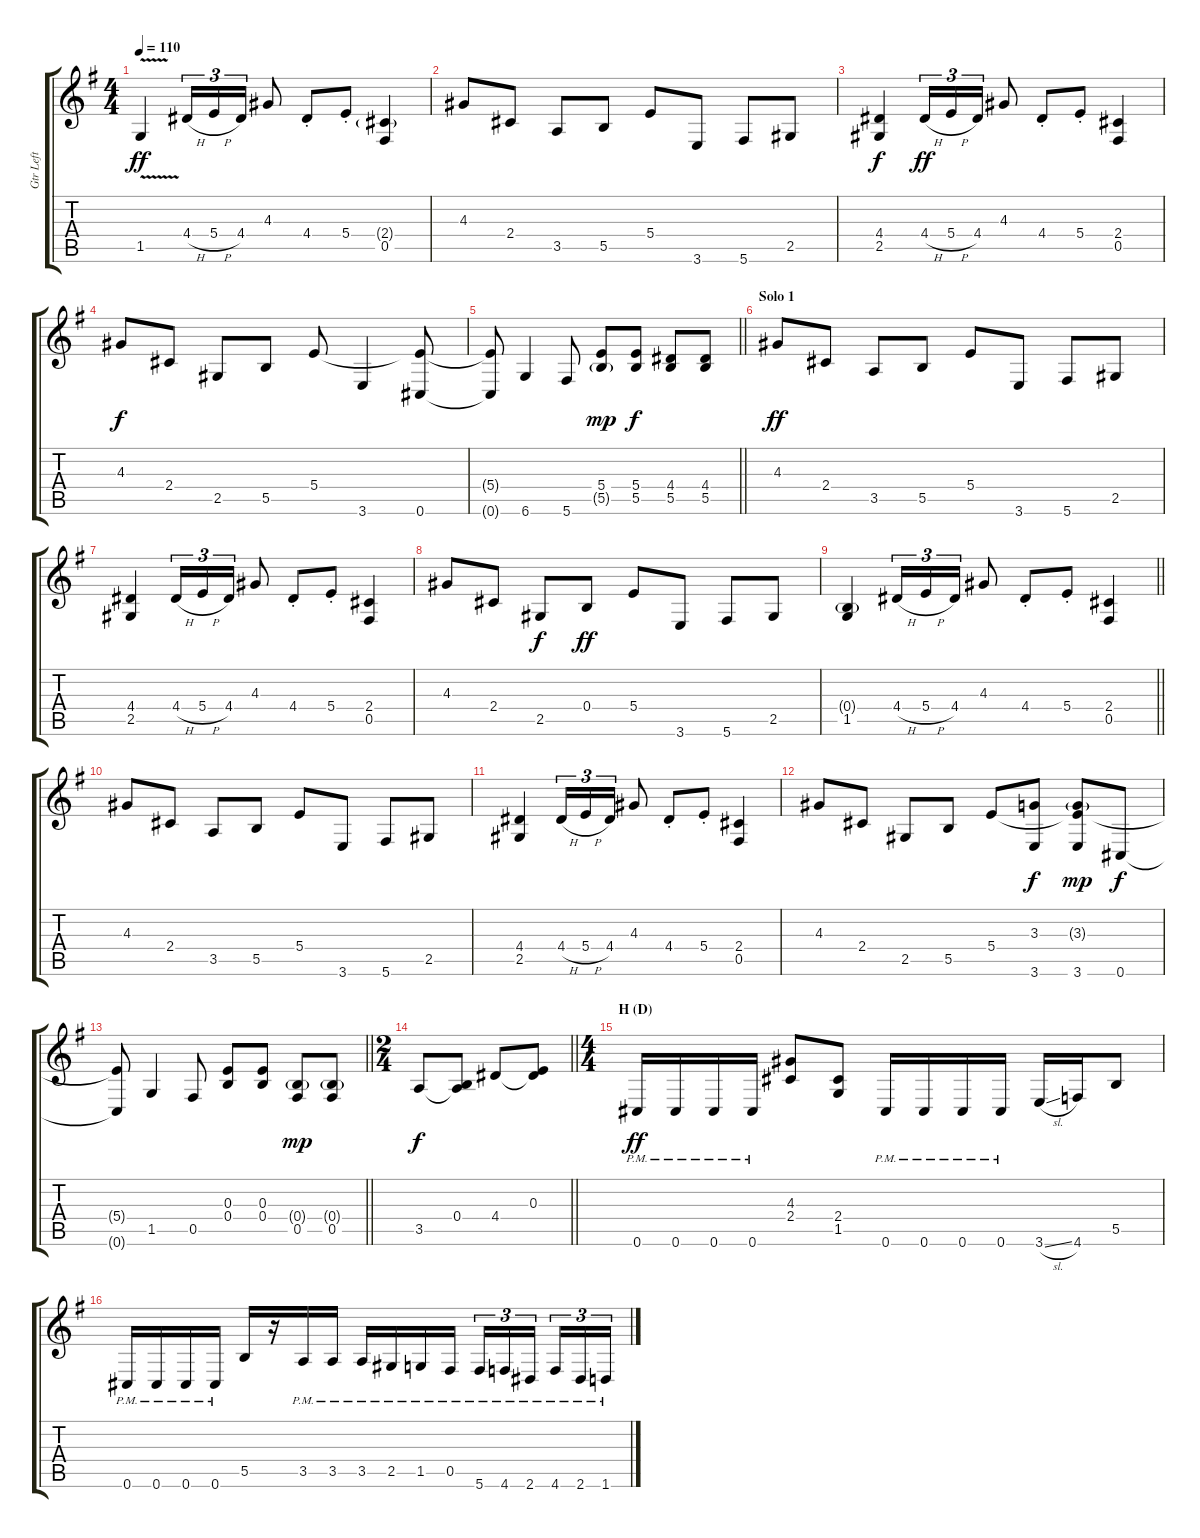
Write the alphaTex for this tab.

\track ("Gtr Left" "Gtr Left") {instrument distortionguitar}
\staff {score tabs}
\tuning (Db4 Ab3 E3 B2 Gb2 Db2) {hide}
\ts (4 4)
\tempo 110
\clef g2
\ks eminor
1.5{v}.4{dy ff} 4.4{h}.16{tu (3 2)} 5.4{h}.16{tu (3 2)} 4.4.16{tu (3 2)} 4.3.8 4.4{st}.8 5.4{st}.8 (2.4{g} 0.5).4 |
4.3.8 2.4.8 3.5.8 5.5.8 5.4.8 3.6.8 5.6.8 2.5.8 |
(4.4 2.5).4{dy f} 4.4{h}.16{tu (3 2) dy ff} 5.4{h}.16{tu (3 2)} 4.4.16{tu (3 2)} 4.3.8 4.4{st}.8 5.4{st}.8 (2.4 0.5).4 |
4.3.8{dy f} 2.4.8 2.5.8 5.5.8 5.4.8 3.6.4 (5.4{t} 0.6).8 |
\barLineRight lightlight
(5.4{t} 0.6{t}).8 6.6.4 5.6.8 (5.4 5.5{g}).8{dy mp} (5.4 5.5).8{dy f} (4.4 5.5).8 (4.4 5.5).8 |
\section ("" "Solo 1")
4.3.8{dy ff} 2.4.8 3.5.8 5.5.8 5.4.8 3.6.8 5.6.8 2.5.8 |
(4.4 2.5).4 4.4{h}.16{tu (3 2)} 5.4{h}.16{tu (3 2)} 4.4.16{tu (3 2)} 4.3.8 4.4{st}.8 5.4{st}.8 (2.4 0.5).4 |
4.3.8 2.4.8 2.5.8{dy f} 0.4.8{dy ff} 5.4.8 3.6.8 5.6.8 2.5.8 |
\barLineRight lightlight
(0.4{g} 1.5).4 4.4{h}.16{tu (3 2)} 5.4{h}.16{tu (3 2)} 4.4.16{tu (3 2)} 4.3.8 4.4{st}.8 5.4{st}.8 (2.4 0.5).4 |
4.3.8 2.4.8 3.5.8 5.5.8 5.4.8 3.6.8 5.6.8 2.5.8 |
(4.4 2.5).4 4.4{h}.16{tu (3 2)} 5.4{h}.16{tu (3 2)} 4.4.16{tu (3 2)} 4.3.8 4.4{st}.8 5.4{st}.8 (2.4 0.5).4 |
4.3.8 2.4.8 2.5.8 5.5.8 5.4.8 (3.3 3.6).8{dy f} (3.3{g} 5.4{t} 3.6).8{dy mp} 0.6.8{dy f} |
\barLineRight lightlight
(5.4{t} 0.6{t}).8 1.5.4 0.5.8 (0.3 0.4).8 (0.3 0.4).8 (0.4{g} 0.5).8{dy mp} (0.4{g} 0.5).8 |
\ts (2 4)
\barLineRight lightlight
3.5.8{dy f} (0.4 3.5{t}).8 4.4.8 (0.3 4.4{t}).8 |
\ts (4 4)
\section ("" "H (D)")
0.6{pm}.16{dy ff} 0.6{pm}.16 0.6{pm}.16 0.6{pm}.16 (4.3 2.4).8 (2.4 1.5).8 0.6{pm}.16 0.6{pm}.16 0.6{pm}.16 0.6{pm}.16 3.6{sl}.16 4.6.16 5.5.8 |
0.6{pm}.16 0.6{pm}.16 0.6{pm}.16 0.6{pm}.16 5.5.16 r.16 3.5{pm}.16 3.5{pm}.16 3.5{pm}.16 2.5{pm}.16 1.5{pm}.16 0.5{pm}.16 5.6{pm}.16{tu (3 2)} 4.6{pm}.16{tu (3 2)} 2.6{pm}.16{tu (3 2) beam splitsecondary} 4.6{pm}.16{tu (3 2)} 2.6{pm}.16{tu (3 2)} 1.6{pm}.16{tu (3 2)}
